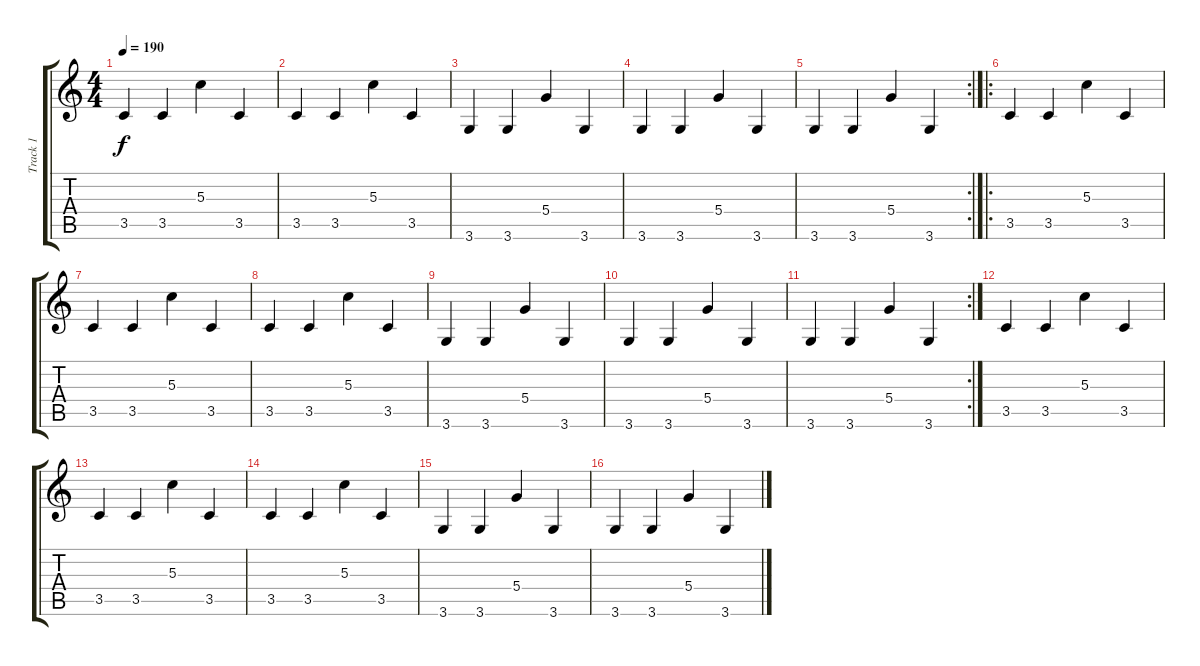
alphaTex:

\track ("Track 1" "Track 1") {instrument electricbasspick}
\staff {score tabs}
\tuning (E4 B3 G3 D3 A2 E2) {hide}
\ts (4 4)
\tempo 190
\clef g2
\ks c
3.5.4{dy f} 3.5.4 5.3.4 3.5.4 |
3.5.4 3.5.4 5.3.4 3.5.4 |
3.6.4 3.6.4 5.4.4 3.6.4 |
3.6.4 3.6.4 5.4.4 3.6.4 |
\rc 2
3.6.4 3.6.4 5.4.4 3.6.4 |
\ro
3.5.4 3.5.4 5.3.4 3.5.4 |
3.5.4 3.5.4 5.3.4 3.5.4 |
3.5.4 3.5.4 5.3.4 3.5.4 |
3.6.4 3.6.4 5.4.4 3.6.4 |
3.6.4 3.6.4 5.4.4 3.6.4 |
\rc 2
3.6.4 3.6.4 5.4.4 3.6.4 |
3.5.4 3.5.4 5.3.4 3.5.4 |
3.5.4 3.5.4 5.3.4 3.5.4 |
3.5.4 3.5.4 5.3.4 3.5.4 |
3.6.4 3.6.4 5.4.4 3.6.4 |
3.6.4 3.6.4 5.4.4 3.6.4
